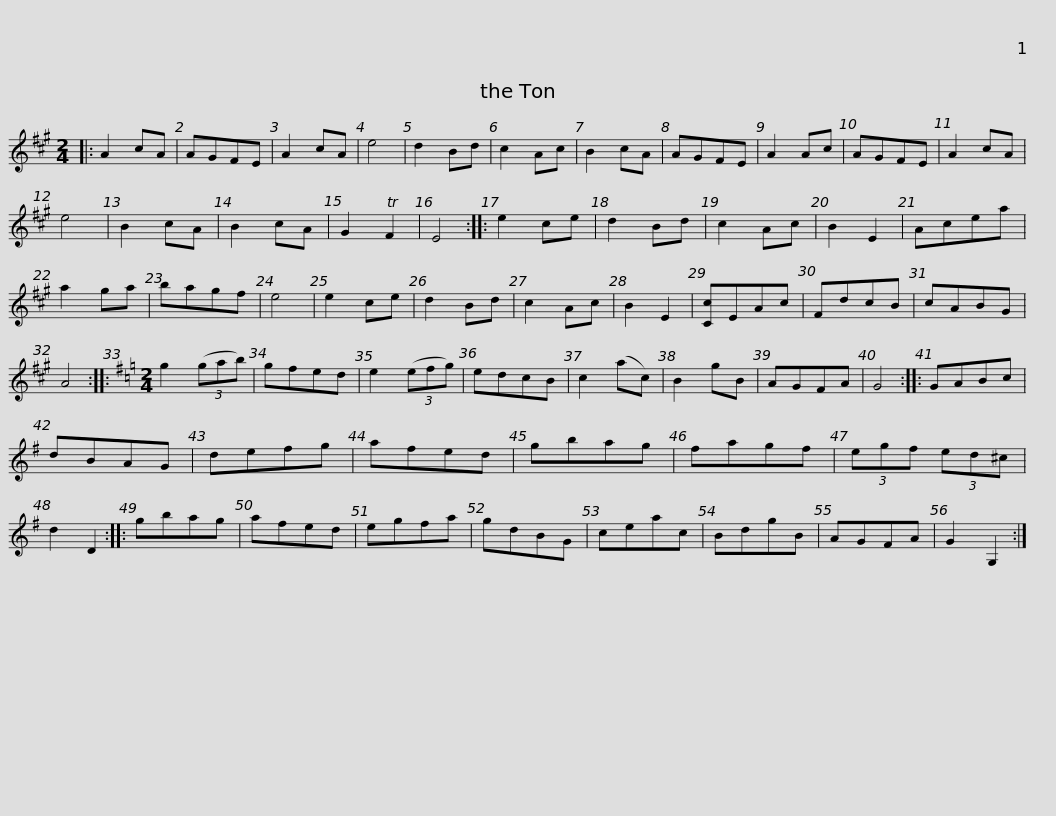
X:1
L:1/8
M:2/4
I:linebreak $
K:A
V:1 treble
V:1
|: A2 cA | AGFE | A2 cA | e4 | d2 Bd | %5
 c2 Ac | B2 cA | AGFE | A2 Ac | AGFE | %10
 A2 cA | e4 |$ B2 cA | B2 cA | G2 TF2 | %15
 E4 :: e2 ce | d2 Bd | c2 Ac | B2 E2 | %20
 Acea | a2 ga | bagf | e4 | e2 ce |$ %25
 d2 Bd | c2 Ac | B2 E2 | [Cc]EAc | FdcB | %30
 cABG | A4 ::[K:G][M:2/4] g2 (3(gab) | gfed | e2 (3(efg) | %35
 edcB |$ c2 (ac) | B2 gB | AGFA | G4 :: %40
 GABc | dBAG | defg | afed | gbag | %45
 fagf | (3egf (3ed^c |$ d2 D2 :: gbag | afed | %50
 egfa | gdBG | ceac | BdgB | AGFA | %55
 G2 G,2 :| %56
